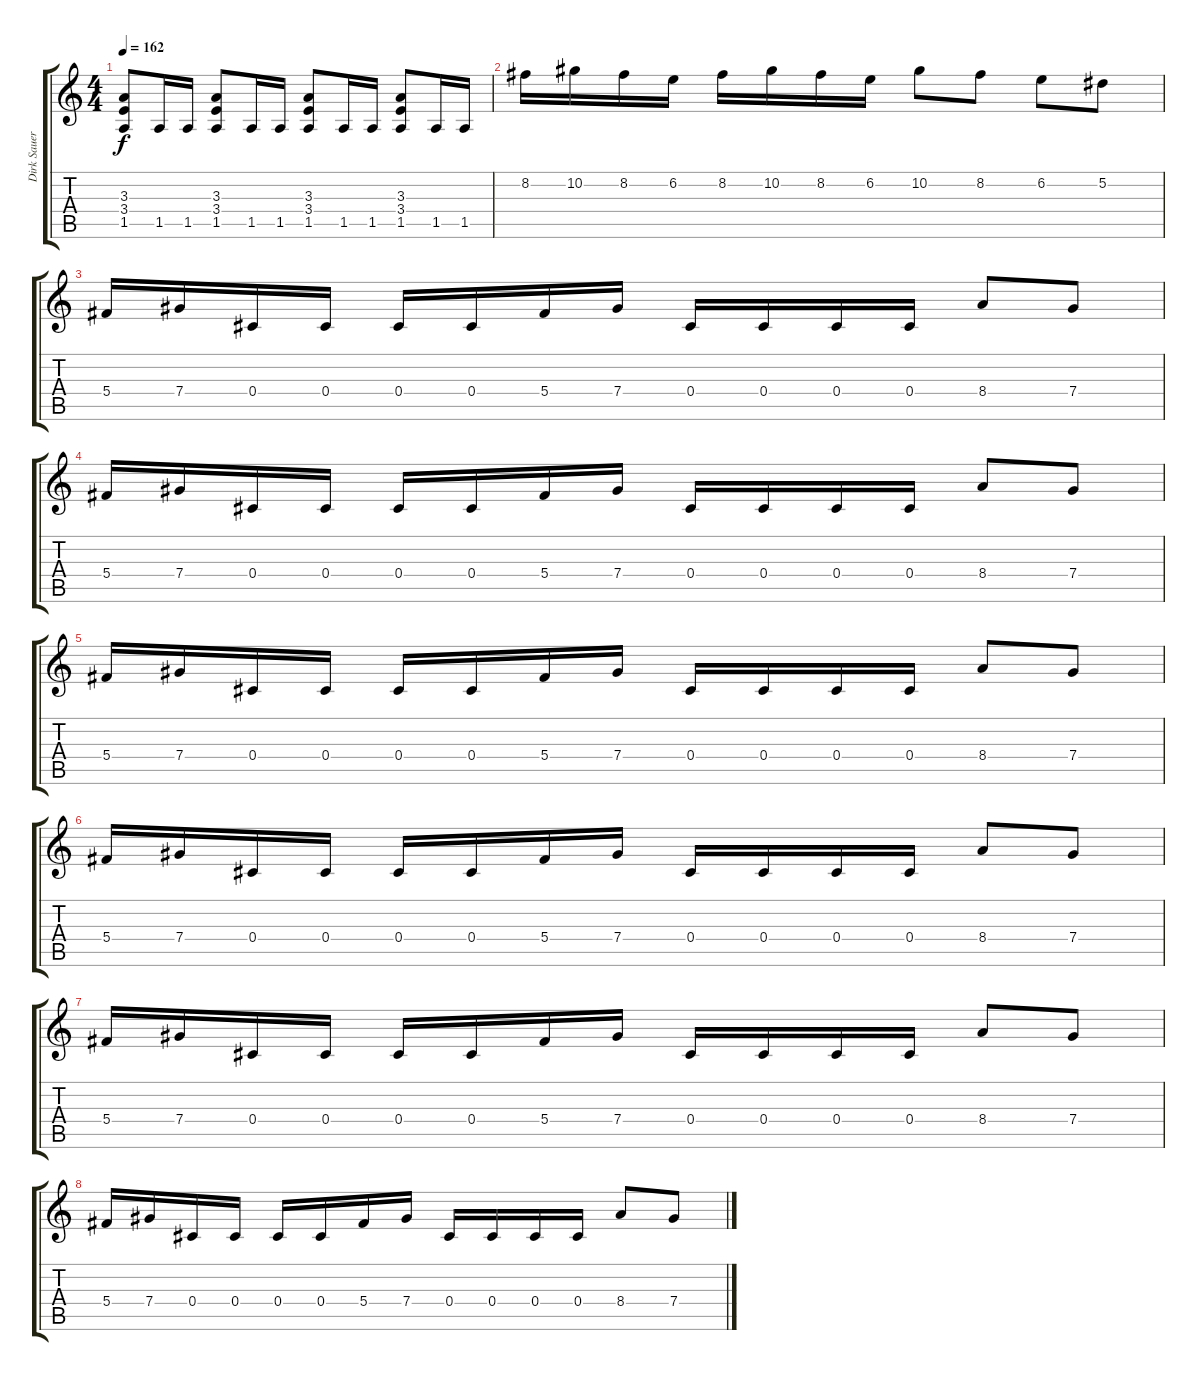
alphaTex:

\track ("Dirk Sauer" "Dirk Sauer") {instrument distortionguitar}
\staff {score tabs}
\tuning (Eb4 Bb3 Gb3 Db3 Ab2 Eb2) {hide}
\ts (4 4)
\tempo 162
\clef g2
\ks c
(3.3 3.4 1.5).8{dy f} 1.5.16 1.5.16 (3.3 3.4 1.5).8 1.5.16 1.5.16 (3.3 3.4 1.5).8 1.5.16 1.5.16 (3.3 3.4 1.5).8 1.5.16 1.5.16 |
8.2.16 10.2.16 8.2.16 6.2.16 8.2.16 10.2.16 8.2.16 6.2.16 10.2.8 8.2.8 6.2.8 5.2.8 |
5.4.16 7.4.16 0.4.16 0.4.16 0.4.16 0.4.16 5.4.16 7.4.16 0.4.16 0.4.16 0.4.16 0.4.16 8.4.8 7.4.8 |
5.4.16 7.4.16 0.4.16 0.4.16 0.4.16 0.4.16 5.4.16 7.4.16 0.4.16 0.4.16 0.4.16 0.4.16 8.4.8 7.4.8 |
5.4.16 7.4.16 0.4.16 0.4.16 0.4.16 0.4.16 5.4.16 7.4.16 0.4.16 0.4.16 0.4.16 0.4.16 8.4.8 7.4.8 |
5.4.16 7.4.16 0.4.16 0.4.16 0.4.16 0.4.16 5.4.16 7.4.16 0.4.16 0.4.16 0.4.16 0.4.16 8.4.8 7.4.8 |
5.4.16 7.4.16 0.4.16 0.4.16 0.4.16 0.4.16 5.4.16 7.4.16 0.4.16 0.4.16 0.4.16 0.4.16 8.4.8 7.4.8 |
5.4.16 7.4.16 0.4.16 0.4.16 0.4.16 0.4.16 5.4.16 7.4.16 0.4.16 0.4.16 0.4.16 0.4.16 8.4.8 7.4.8
